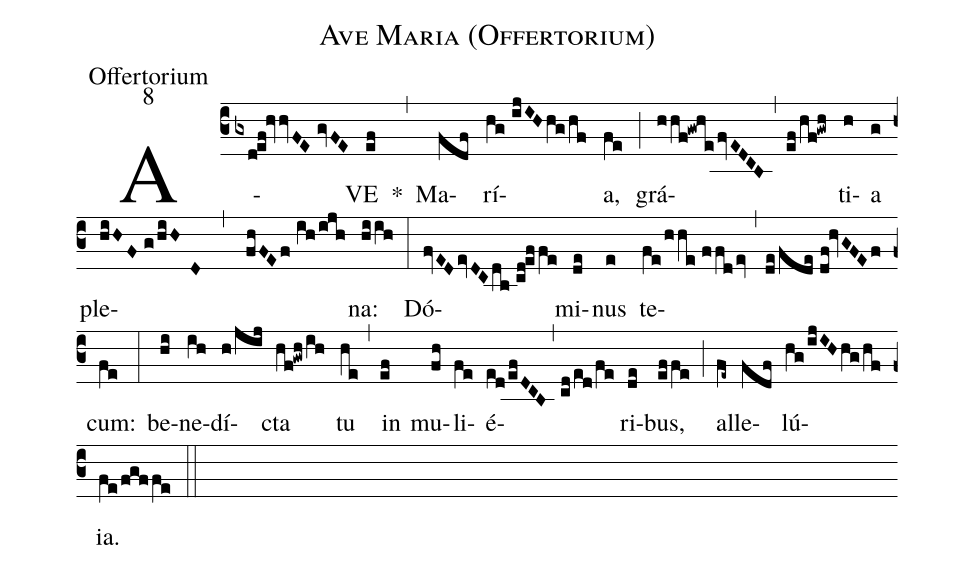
name:Ave Maria (Offertorium);
office-part:Offertorium;
mode:8;
%%
(c3) A(gxd!ef!hvvFE//gvFE)VE(ef) *(,) Ma(fdf)rí(hg//ijIHhg/hf)a,(fe) (;) grá(hhf!gwhefvEDCB,ef/hf!gwh)ti(h)a(g) ple(hiHF//g/hiHD,fhFE/f//ih/ijh)na:(hi/ih) (:) Dó(fvEDevDCdb//cd!ef/fe)mi(de)nus(e) te(fe/hhe//ffd/ev,de/fde//df!hvGFEf)cum:(fe) (:) be(hi)ne(ih)dí(h/jij)cta(hf!gwh/ih) tu(he) (,) in(ef) mu(fh)li(fe)é(ed/efDCB,cd/ed/fe)ri(de)bus,(ef/fe) (;) al(fe~)le(fdf)lú(hg/ijIHhg/hf)ia.(fe/fgf/fe) (::)
